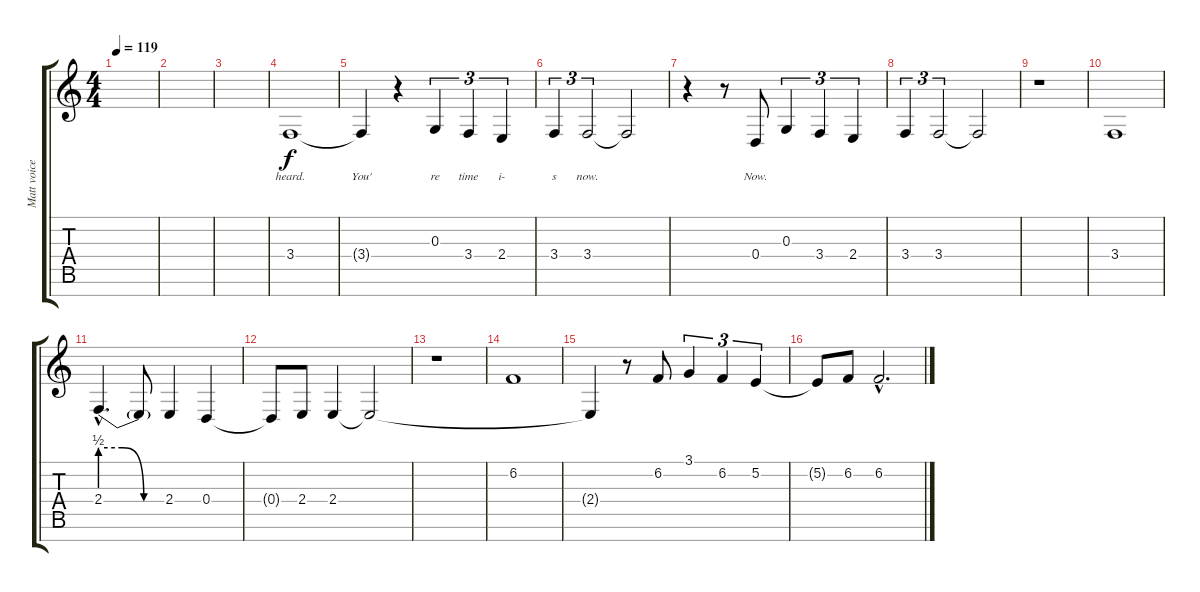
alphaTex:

\track ("Matt voice" "Matt voice") {instrument viola}
\staff {score tabs}
\tuning (E4 B3 G3 D3 A2 E2 B1) {hide}
\ts (4 4)
\tempo 119
\clef g2
\ks c
|
|
|
3.4.1{lyrics (0 "heard.") lyrics (1 "") lyrics (2 "") lyrics (3 "") lyrics (4 "")} |
3.4{t}.4{lyrics (0 "You'") lyrics (1 "") lyrics (2 "") lyrics (3 "") lyrics (4 "")} r.4 0.3.4{tu (3 2) lyrics (0 "re") lyrics (1 "") lyrics (2 "") lyrics (3 "") lyrics (4 "")} 3.4.4{tu (3 2) lyrics (0 "time") lyrics (1 "") lyrics (2 "") lyrics (3 "") lyrics (4 "")} 2.4.4{tu (3 2) lyrics (0 "i-") lyrics (1 "") lyrics (2 "") lyrics (3 "") lyrics (4 "")} |
3.4.4{tu (3 2) lyrics (0 "s") lyrics (1 "") lyrics (2 "") lyrics (3 "") lyrics (4 "")} 3.4.2{tu (3 2) lyrics (0 "now.") lyrics (1 "") lyrics (2 "") lyrics (3 "") lyrics (4 "")} 3.4{t}.2{lyrics (0 "") lyrics (1 "") lyrics (2 "") lyrics (3 "") lyrics (4 "")} |
r.4 r.8 0.4.8{lyrics (0 "Now.") lyrics (1 "") lyrics (2 "") lyrics (3 "") lyrics (4 "")} 0.3.4{tu (3 2)} 3.4.4{tu (3 2)} 2.4.4{tu (3 2)} |
3.4.4{tu (3 2)} 3.4.2{tu (3 2)} 3.4{t}.2 |
r.1 |
3.4.1 |
2.4{be (custom 0 2 20 2 40 0 60 0) hac}.4{d} 2.4{t}.8 2.4.4 0.4.4 |
0.4{t}.8 2.4.8 2.4.4 2.4{t}.2 |
r.1 |
6.2.1 |
2.4{t}.4 r.8 6.2.8 3.1.4{tu (3 2)} 6.2.4{tu (3 2)} 5.2.4{tu (3 2)} |
5.2{t}.8 6.2.8 6.2{hac}.2{d}
